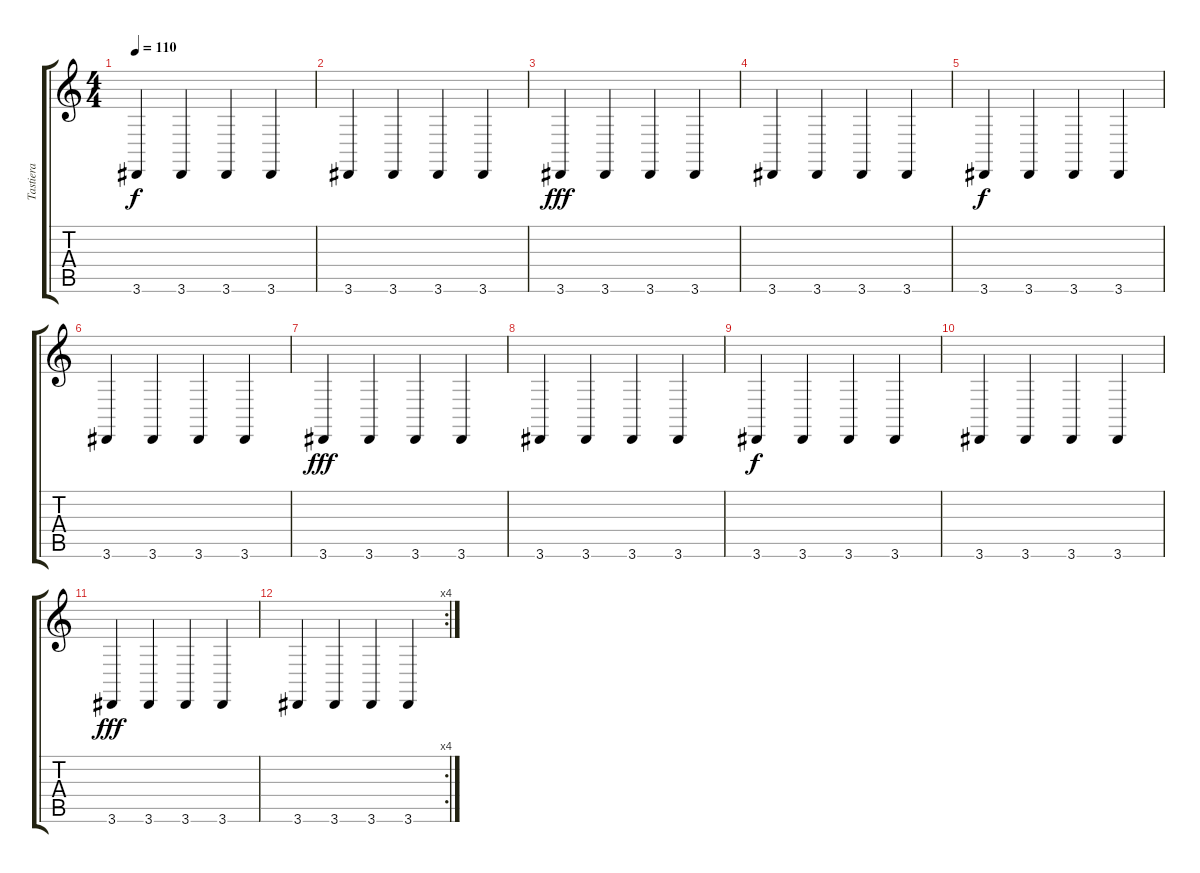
\track ("Tastiera" "Tastiera") {instrument lead8bassandlead}
\staff {score tabs}
\tuning (D4 A3 F3 C3 G2 C2) {hide}
\ts (4 4)
\tempo 110
\clef g2
\ks c
3.6.4{dy f} 3.6.4 3.6.4 3.6.4 |
3.6.4 3.6.4 3.6.4 3.6.4 |
3.6.4{dy fff} 3.6.4 3.6.4 3.6.4 |
3.6.4 3.6.4 3.6.4 3.6.4 |
3.6.4{dy f} 3.6.4 3.6.4 3.6.4 |
3.6.4 3.6.4 3.6.4 3.6.4 |
3.6.4{dy fff} 3.6.4 3.6.4 3.6.4 |
3.6.4 3.6.4 3.6.4 3.6.4 |
3.6.4{dy f} 3.6.4 3.6.4 3.6.4 |
3.6.4 3.6.4 3.6.4 3.6.4 |
3.6.4{dy fff} 3.6.4 3.6.4 3.6.4 |
\rc 4
3.6.4 3.6.4 3.6.4 3.6.4
